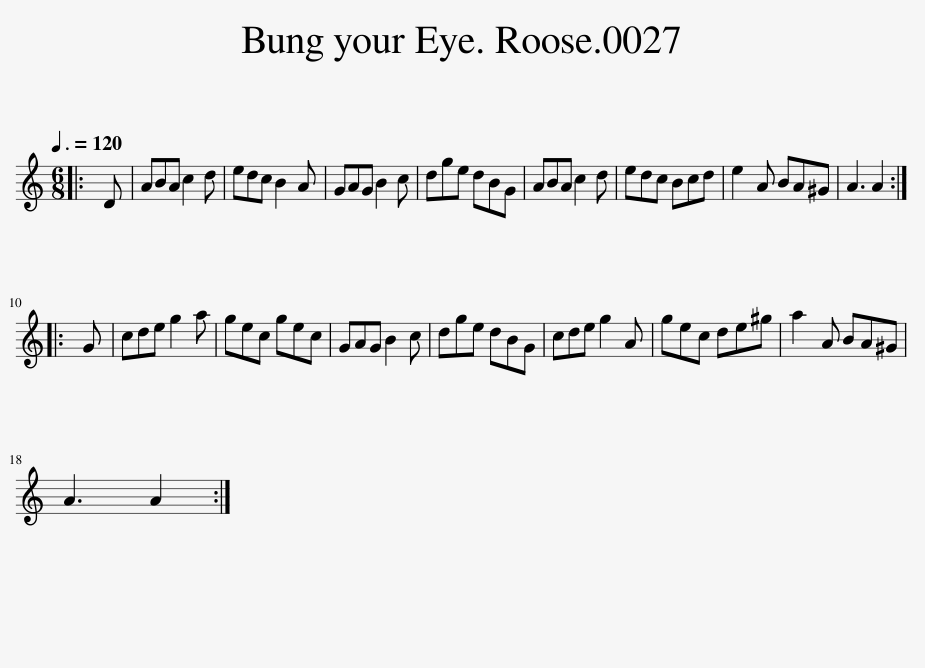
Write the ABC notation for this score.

X:1
L:1/8
Q:3/8=120
M:6/8
I:linebreak $
K:C
V:1 treble
V:1
|: D | ABA c2 d | edc B2 A | GAG B2 c | dge dBG | %5
 ABA c2 d | edc Bcd | e2 A BA^G | A3 A2 ::$ G | %10
 cde g2 a | gec gec | GAG B2 c | dge dBG | cde g2 A | %15
 gec de^g | a2 A BA^G |$ A3 A2 :| %18
